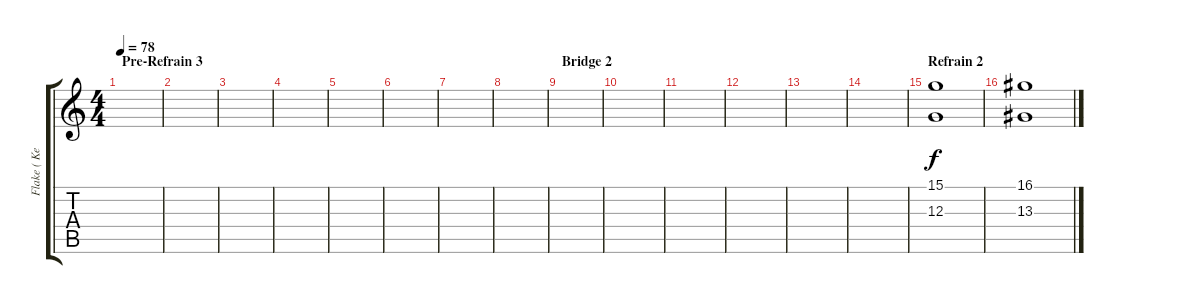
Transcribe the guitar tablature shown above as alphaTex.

\track ("Flake ( Keys Rhytm )" "Flake ( Ke") {instrument choiraahs}
\staff {score tabs}
\tuning (E4 B3 G3 D3 A2 E2) {hide}
\ts (4 4)
\section ("" "Pre-Refrain 3")
\tempo 78
\clef g2
\ks c
|
|
|
|
|
|
|
|
\section ("" "Bridge 2")
|
|
|
|
|
|
\section ("" "Refrain 2")
(15.1 12.3).1 |
(16.1 13.3).1
